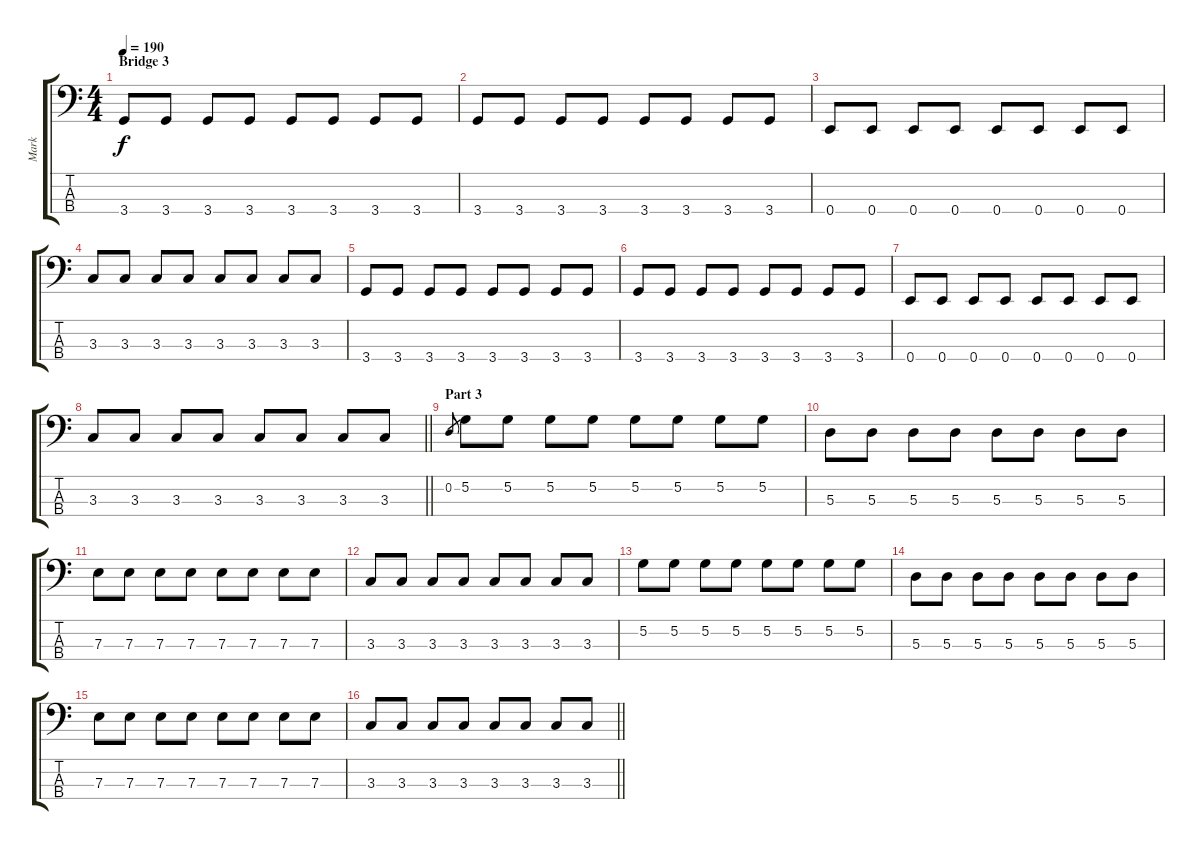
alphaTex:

\track ("Mark" "Mark") {instrument electricbassfinger}
\staff {score tabs}
\tuning (G2 D2 A1 E1) {hide}
\ts (4 4)
\section ("" "Bridge 3")
\tempo 190
\clef f4
\ks c
3.4.8{dy f} 3.4.8 3.4.8 3.4.8 3.4.8 3.4.8 3.4.8 3.4.8 |
3.4.8 3.4.8 3.4.8 3.4.8 3.4.8 3.4.8 3.4.8 3.4.8 |
0.4.8 0.4.8 0.4.8 0.4.8 0.4.8 0.4.8 0.4.8 0.4.8 |
3.3.8 3.3.8 3.3.8 3.3.8 3.3.8 3.3.8 3.3.8 3.3.8 |
3.4.8 3.4.8 3.4.8 3.4.8 3.4.8 3.4.8 3.4.8 3.4.8 |
3.4.8 3.4.8 3.4.8 3.4.8 3.4.8 3.4.8 3.4.8 3.4.8 |
0.4.8 0.4.8 0.4.8 0.4.8 0.4.8 0.4.8 0.4.8 0.4.8 |
\barLineRight lightlight
3.3.8 3.3.8 3.3.8 3.3.8 3.3.8 3.3.8 3.3.8 3.3.8 |
\section ("" "Part 3")
0.2.8{gr} 5.2.8 5.2.8 5.2.8 5.2.8 5.2.8 5.2.8 5.2.8 5.2.8 |
5.3.8 5.3.8 5.3.8 5.3.8 5.3.8 5.3.8 5.3.8 5.3.8 |
7.3.8 7.3.8 7.3.8 7.3.8 7.3.8 7.3.8 7.3.8 7.3.8 |
3.3.8 3.3.8 3.3.8 3.3.8 3.3.8 3.3.8 3.3.8 3.3.8 |
5.2.8 5.2.8 5.2.8 5.2.8 5.2.8 5.2.8 5.2.8 5.2.8 |
5.3.8 5.3.8 5.3.8 5.3.8 5.3.8 5.3.8 5.3.8 5.3.8 |
7.3.8 7.3.8 7.3.8 7.3.8 7.3.8 7.3.8 7.3.8 7.3.8 |
\barLineRight lightlight
3.3.8 3.3.8 3.3.8 3.3.8 3.3.8 3.3.8 3.3.8 3.3.8
